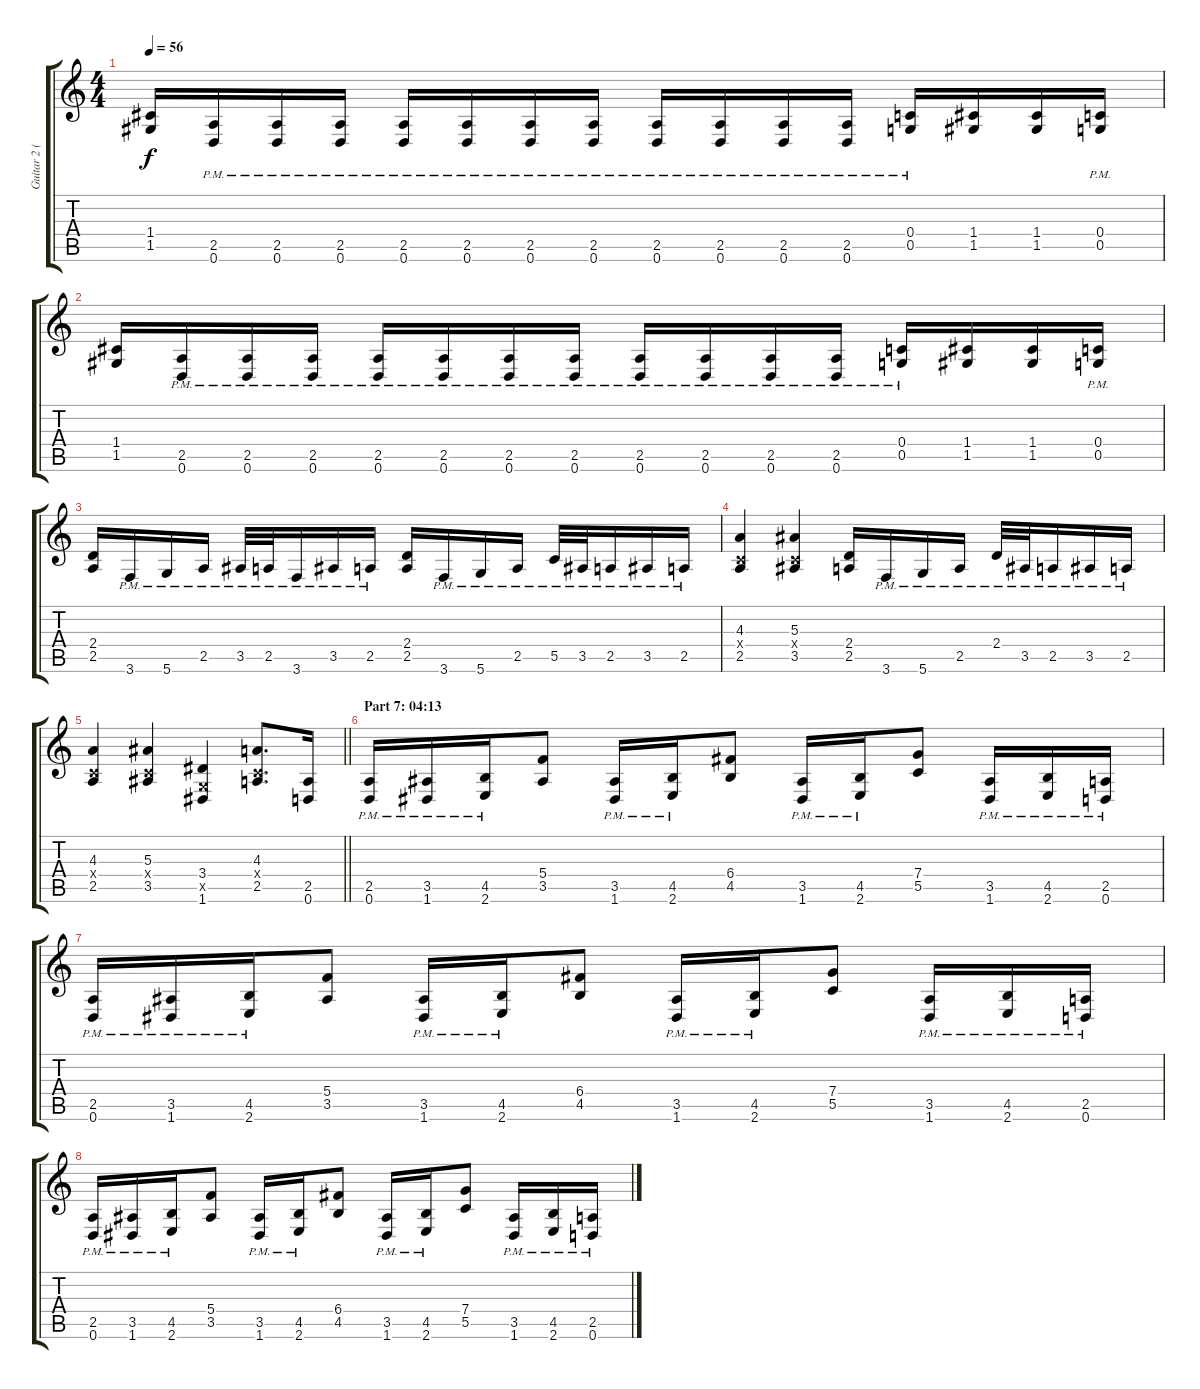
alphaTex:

\track ("Guitar 2 (Distortion)" "Guitar 2 (") {instrument distortionguitar}
\staff {score tabs}
\tuning (D4 A3 F3 C3 G2 D2) {hide}
\ts (4 4)
\tempo 56
\clef g2
\ks c
(1.4 1.5).16{dy f} (2.5{pm} 0.6{pm}).16 (2.5{pm} 0.6{pm}).16 (2.5{pm} 0.6{pm}).16 (2.5{pm} 0.6{pm}).16 (2.5{pm} 0.6{pm}).16 (2.5{pm} 0.6{pm}).16 (2.5{pm} 0.6{pm}).16 (2.5{pm} 0.6{pm}).16 (2.5{pm} 0.6{pm}).16 (2.5{pm} 0.6{pm}).16 (2.5{pm} 0.6{pm}).16 (0.4{pm} 0.5{pm}).16 (1.4 1.5).16 (1.4 1.5).16 (0.4{pm} 0.5{pm}).16 |
(1.4 1.5).16 (2.5{pm} 0.6{pm}).16 (2.5{pm} 0.6{pm}).16 (2.5{pm} 0.6{pm}).16 (2.5{pm} 0.6{pm}).16 (2.5{pm} 0.6{pm}).16 (2.5{pm} 0.6{pm}).16 (2.5{pm} 0.6{pm}).16 (2.5{pm} 0.6{pm}).16 (2.5{pm} 0.6{pm}).16 (2.5{pm} 0.6{pm}).16 (2.5{pm} 0.6{pm}).16 (0.4{pm} 0.5{pm}).16 (1.4 1.5).16 (1.4 1.5).16 (0.4{pm} 0.5{pm}).16 |
(2.4 2.5).16 3.6{pm}.16 5.6{pm}.16 2.5{pm}.16 3.5{pm}.32 2.5{pm}.32 3.6{pm}.16 3.5{pm}.16 2.5{pm}.16 (2.4 2.5).16 3.6{pm}.16 5.6{pm}.16 2.5{pm}.16 5.5{pm}.32 3.5{pm}.32 2.5{pm}.16 3.5{pm}.16 2.5{pm}.16 |
(4.3 0.4{x} 2.5).4 (5.3 0.4{x} 3.5).4 (2.4 2.5).16 3.6{pm}.16 5.6{pm}.16 2.5{pm}.16 2.4{pm}.32 3.5{pm}.32 2.5{pm}.16 3.5{pm}.16 2.5{pm}.16 |
\barLineRight lightlight
(4.3 0.4{x} 2.5).4 (5.3 0.4{x} 3.5).4 (3.4 0.5{x} 1.6).4 (4.3 0.4{x} 2.5).8{d} (2.5 0.6).16 |
\section ("" "Part 7: 04:13")
(2.5{pm} 0.6{pm}).16 (3.5{pm} 1.6{pm}).16 (4.5{pm} 2.6{pm}).16 (5.4 3.5).8 (3.5{pm} 1.6{pm}).16 (4.5{pm} 2.6{pm}).16 (6.4 4.5).8 (3.5{pm} 1.6{pm}).16 (4.5{pm} 2.6{pm}).16 (7.4 5.5).8 (3.5{pm} 1.6{pm}).16 (4.5{pm} 2.6{pm}).16 (2.5{pm} 0.6{pm}).16 |
(2.5{pm} 0.6{pm}).16 (3.5{pm} 1.6{pm}).16 (4.5{pm} 2.6{pm}).16 (5.4 3.5).8 (3.5{pm} 1.6{pm}).16 (4.5{pm} 2.6{pm}).16 (6.4 4.5).8 (3.5{pm} 1.6{pm}).16 (4.5{pm} 2.6{pm}).16 (7.4 5.5).8 (3.5{pm} 1.6{pm}).16 (4.5{pm} 2.6{pm}).16 (2.5{pm} 0.6{pm}).16 |
(2.5{pm} 0.6{pm}).16 (3.5{pm} 1.6{pm}).16 (4.5{pm} 2.6{pm}).16 (5.4 3.5).8 (3.5{pm} 1.6{pm}).16 (4.5{pm} 2.6{pm}).16 (6.4 4.5).8 (3.5{pm} 1.6{pm}).16 (4.5{pm} 2.6{pm}).16 (7.4 5.5).8 (3.5{pm} 1.6{pm}).16 (4.5{pm} 2.6{pm}).16 (2.5{pm} 0.6{pm}).16
